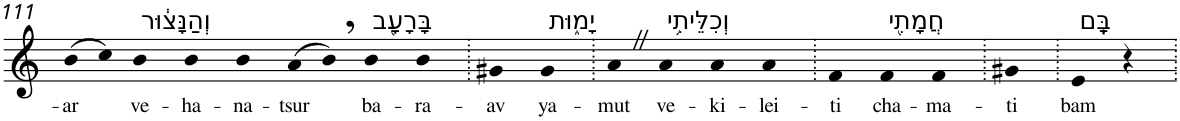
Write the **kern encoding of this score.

**kern	**text
*part1	*part1
*staff1	*staff1
*I"Piano	*
*I'Pno	*
!!LO:PB:g=z
*clefG2	*
*k[]	*
=111	=111
!	!LO:LY:b
(>8b	-ar
8cc)	.
!LO:TX:a:t=וְהַנָּצ֔וּר	!
!	!LO:LY:b
4b	ve-
!	!LO:LY:b
4b	-ha-
!	!LO:LY:b
4b	-na-
!	!LO:LY:b
(>8a	-tsur
8b,)	.
!LO:TX:a:t=בָּרָעָ֖ב	!
!	!LO:LY:b
4b	ba-
!	!LO:LY:b
4b	-ra-
=112.	=112.
!	!LO:LY:b
4g#X	-av
!LO:TX:a:t=יָמ֑וּת	!
!	!LO:LY:b
4g#	ya-
=113.	=113.
!	!LO:LY:b
4aZ	-mut
!LO:TX:a:t=וְכִלֵּיתִ֥י	!
!	!LO:LY:b
4a	ve-
!	!LO:LY:b
4a	-ki-
!	!LO:LY:b
4a	-lei-
=114.	=114.
!	!LO:LY:b
4f	-ti
!LO:TX:a:t=חֲמָתִ֖י	!
!	!LO:LY:b
4f	cha-
!	!LO:LY:b
4f	-ma-
=115.	=115.
!	!LO:LY:b
4g#X	-ti
=116.	=116.
!LO:TX:a:t=בָּֽם	!
!	!LO:LY:b
4e	bam
4r	.
=.	=.
*-	*-
